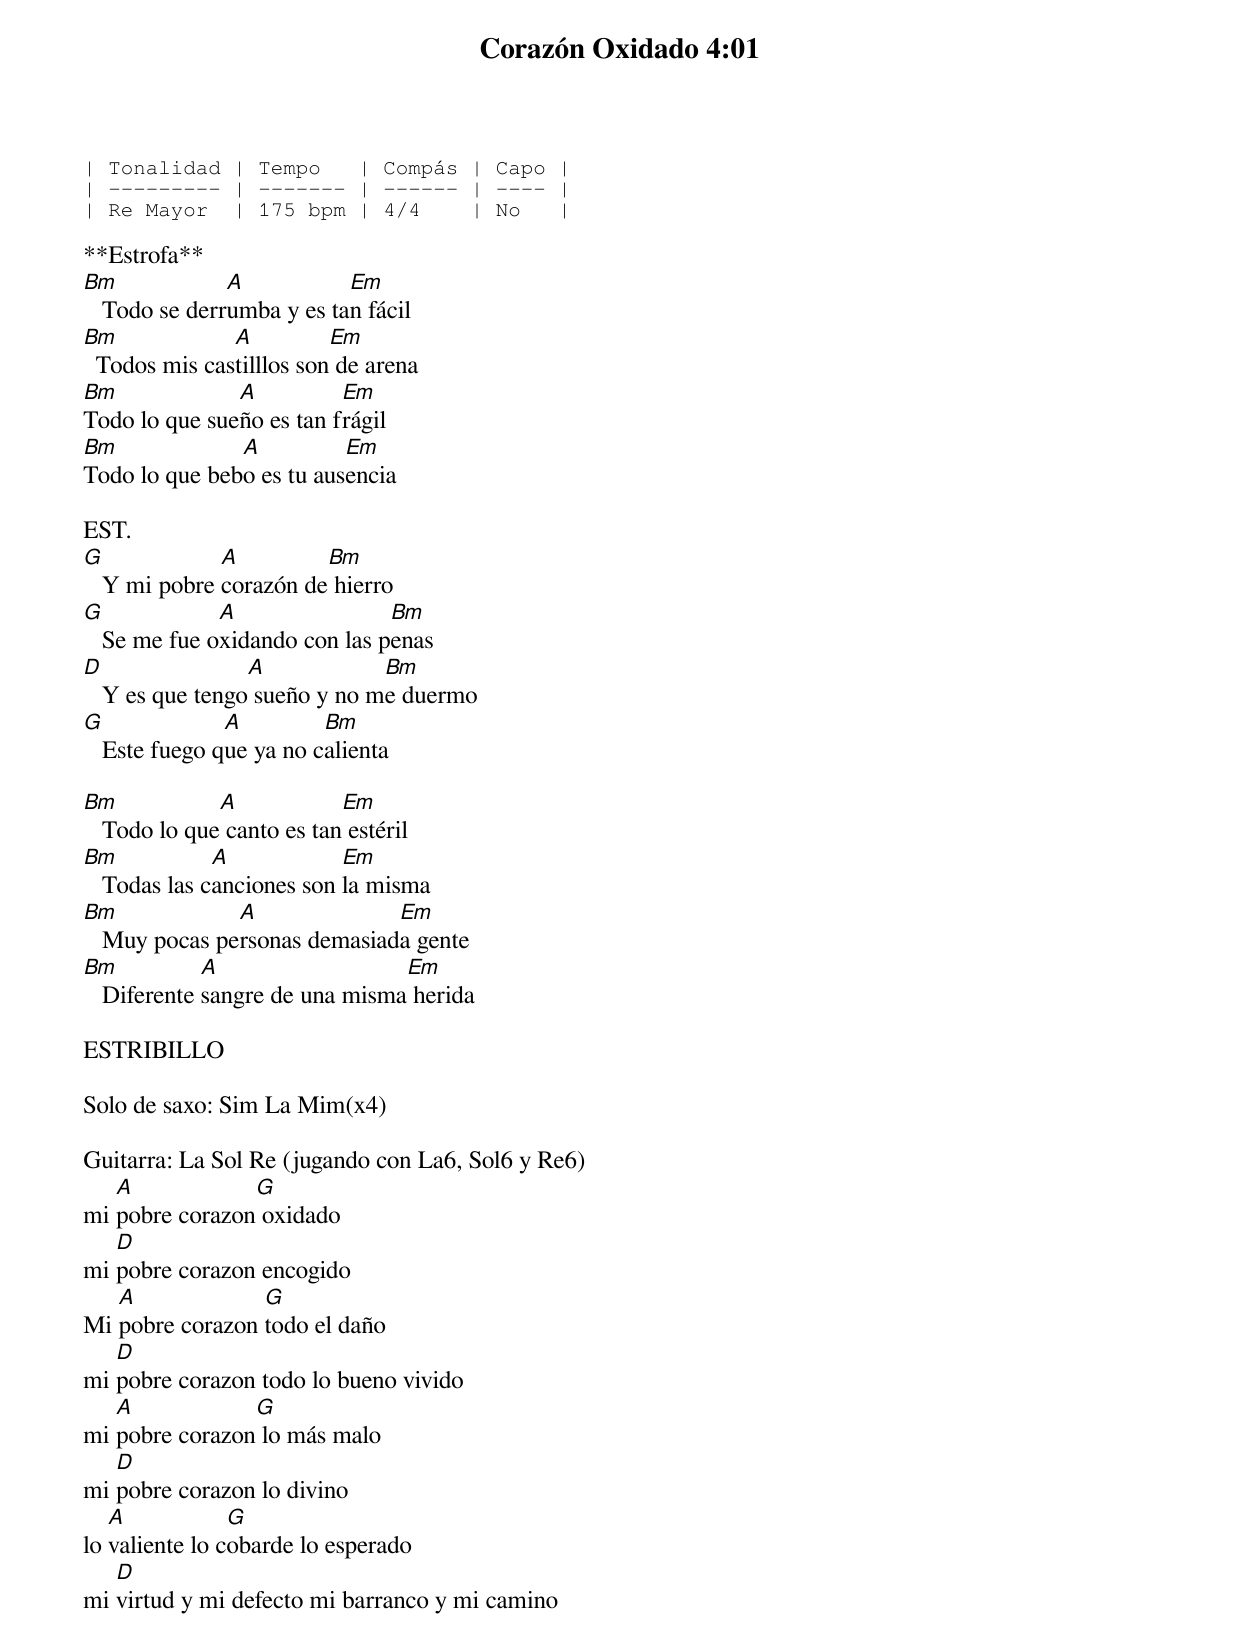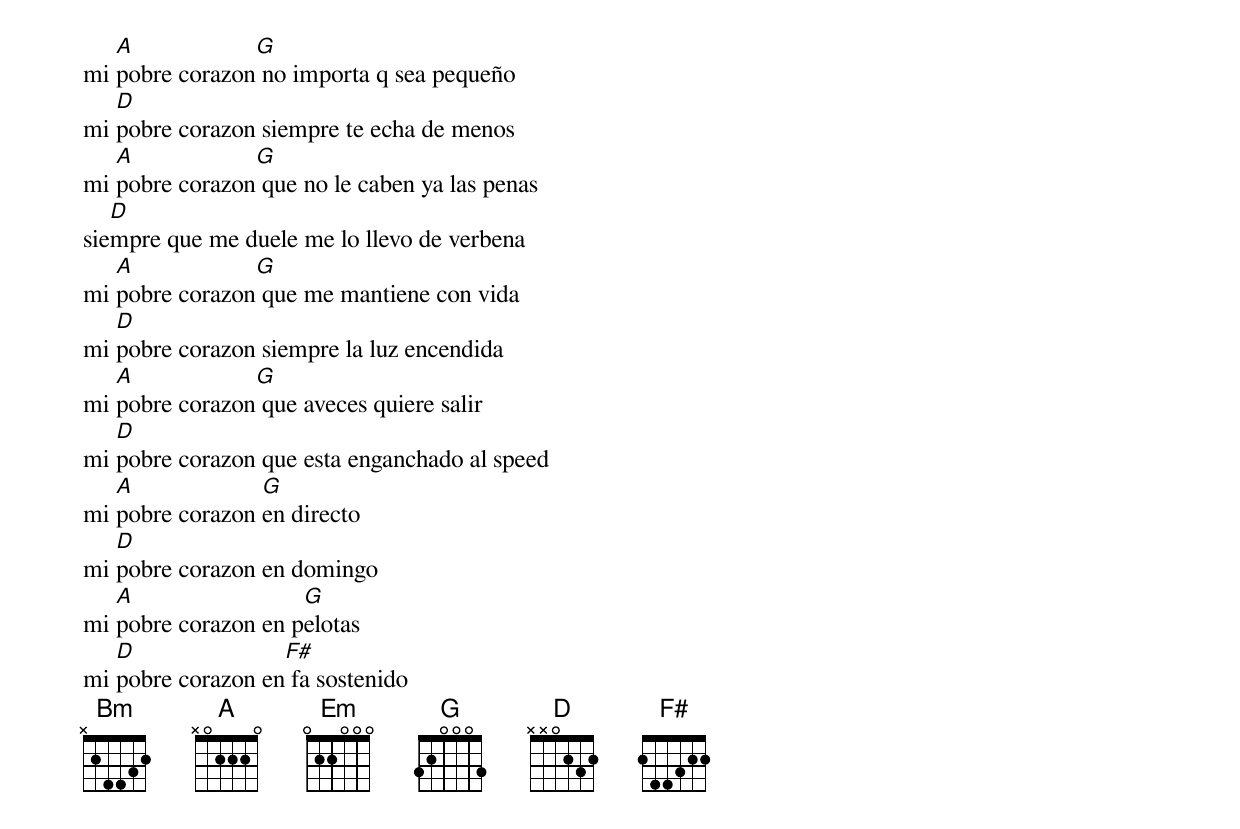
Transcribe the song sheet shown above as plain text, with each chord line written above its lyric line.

Corazón Oxidado	4:01

| Tonalidad | Tempo   | Compás | Capo |
| --------- | ------- | ------ | ---- |
| Re Mayor  | 175 bpm | 4/4    | No   |

**Estrofa**
Bm             A           Em
   Todo se derrumba y es tan fácil
Bm             A          Em
  Todos mis castilllos son de arena
Bm             A          Em
Todo lo que sueño es tan frágil
Bm             A          Em
Todo lo que bebo es tu ausencia

EST.
G             A         Bm
   Y mi pobre corazón de hierro
G             A                Bm
   Se me fue oxidando con las penas
D                A            Bm
   Y es que tengo sueño y no me duermo
G              A         Bm
   Este fuego que ya no calienta

Bm            A            Em
   Todo lo que canto es tan estéril
Bm            A            Em
   Todas las canciones son la misma
Bm             A              Em
   Muy pocas personas demasiada gente
Bm           A                  Em
   Diferente sangre de una misma herida

ESTRIBILLO

Solo de saxo: Sim La Mim(x4)

Guitarra: La Sol Re (jugando con La6, Sol6 y Re6)
   A            G
mi pobre corazon oxidado
   D
mi pobre corazon encogido
   A             G
Mi pobre corazon todo el daño
   D
mi pobre corazon todo lo bueno vivido
   A            G
mi pobre corazon lo más malo
   D
mi pobre corazon lo divino
   A            G
lo valiente lo cobarde lo esperado
   D
mi virtud y mi defecto mi barranco y mi camino
   A            G
mi pobre corazon no importa q sea pequeño
   D
mi pobre corazon siempre te echa de menos
   A            G
mi pobre corazon que no le caben ya las penas
   D
siempre que me duele me lo llevo de verbena
   A            G
mi pobre corazon que me mantiene con vida
   D
mi pobre corazon siempre la luz encendida
   A            G
mi pobre corazon que aveces quiere salir
   D
mi pobre corazon que esta enganchado al speed
   A             G
mi pobre corazon en directo
   D
mi pobre corazon en domingo
   A                 G
mi pobre corazon en pelotas
   D               F#
mi pobre corazon en fa sostenido
